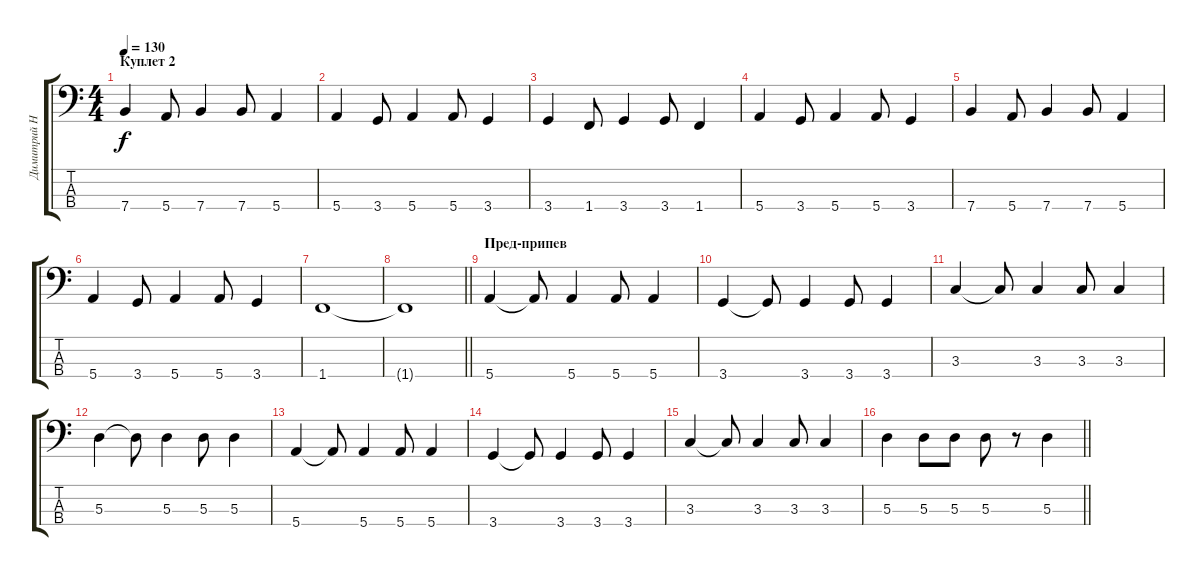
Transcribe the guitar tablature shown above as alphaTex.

\track ("Димитрий Наскидашвили" "Димитрий Н") {instrument electricbassfinger}
\staff {score tabs}
\tuning (G2 D2 A1 E1) {hide}
\ts (4 4)
\section ("" "Куплет 2")
\tempo 130
\clef f4
\ks c
7.4.4{dy f} 5.4.8 7.4.4 7.4.8 5.4.4 |
5.4.4 3.4.8 5.4.4 5.4.8 3.4.4 |
3.4.4 1.4.8 3.4.4 3.4.8 1.4.4 |
5.4.4 3.4.8 5.4.4 5.4.8 3.4.4 |
7.4.4 5.4.8 7.4.4 7.4.8 5.4.4 |
5.4.4 3.4.8 5.4.4 5.4.8 3.4.4 |
1.4.1 |
\barLineRight lightlight
1.4{t}.1 |
\section ("" "Пред-припев")
5.4.4 5.4{t}.8 5.4.4 5.4.8 5.4.4 |
3.4.4 3.4{t}.8 3.4.4 3.4.8 3.4.4 |
3.3.4 3.3{t}.8 3.3.4 3.3.8 3.3.4 |
5.3.4 5.3{t}.8 5.3.4 5.3.8 5.3.4 |
5.4.4 5.4{t}.8 5.4.4 5.4.8 5.4.4 |
3.4.4 3.4{t}.8 3.4.4 3.4.8 3.4.4 |
3.3.4 3.3{t}.8 3.3.4 3.3.8 3.3.4 |
\barLineRight lightlight
5.3.4 5.3.8 5.3.8 5.3.8 r.8 5.3.4
